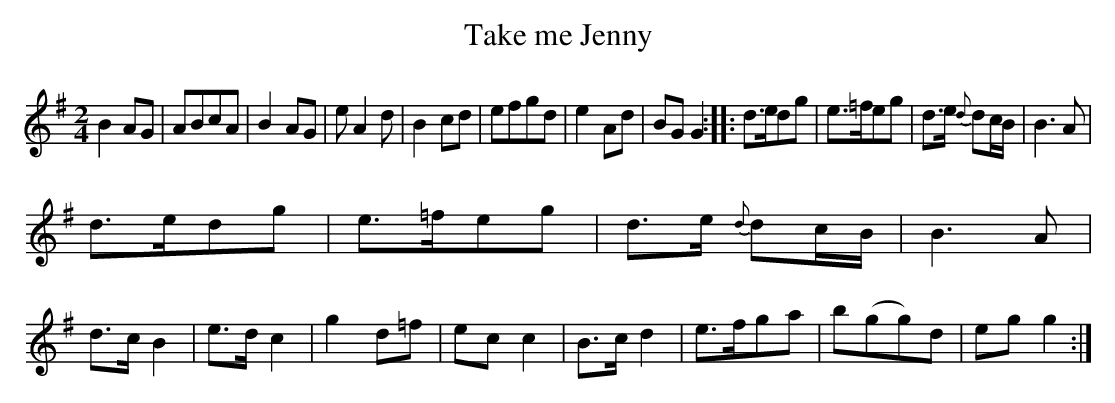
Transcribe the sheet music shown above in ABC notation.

X:1
T:Take me Jenny
M:2/4
L:1/8
K:G
B2 AG | ABcA | B2 AG | e A2d | B2 cd | efgd | e2 Ad | BG G2::d>edg | e>=feg | d>e {d}dc/B/ | B3 A |
d>edg | e>=feg | d>e {d}dc/B/ | B3 A | d>c B2 | e>d c2 | g2 d=f | ec c2 | B>c d2 | e>fga | b(gg)d | eg g2 :|
